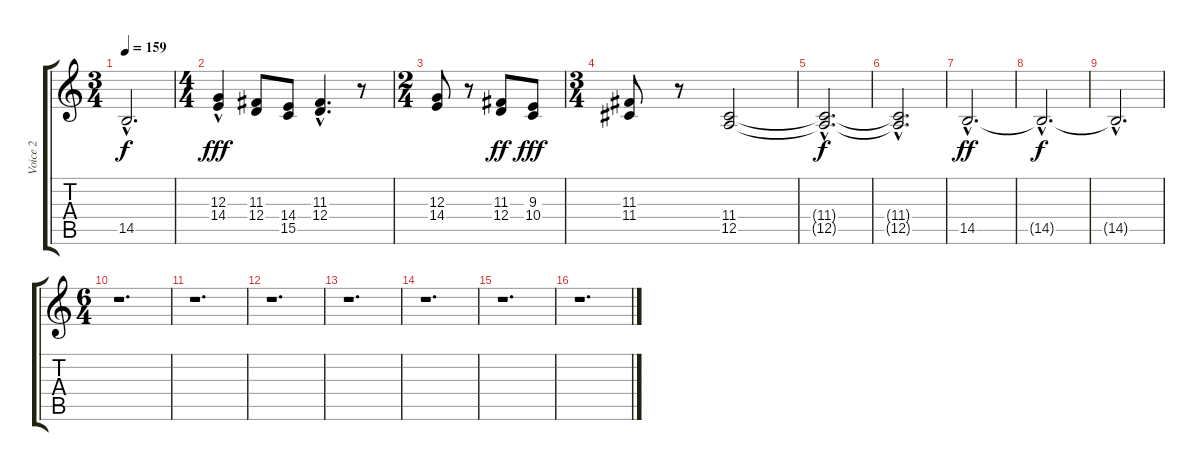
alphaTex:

\track ("Voice 2" "Voice 2") {instrument choiraahs}
\staff {score tabs}
\tuning (E4 B3 G3 D3 A2 E2) {hide}
\ts (3 4)
\tempo 159
\clef g2
\ks c
14.5{hac t}.2{d dy f} |
\ts (4 4)
(12.3{hac} 14.4).4{dy fff} (11.3 12.4).8 (14.4 15.5).8 (11.3{hac} 12.4{hac}).4{d} r.8 |
\ts (2 4)
(12.3 14.4).8 r.8 (11.3 12.4).8{dy ff} (9.3 10.4).8{dy fff} |
\ts (3 4)
(11.3 11.4).8 r.8 (11.4 12.5).2 |
(11.4{hac t} 12.5{hac t}).2{d dy f} |
(11.4{hac t} 12.5{hac t}).2{d} |
14.5{hac}.2{d dy ff} |
14.5{hac t}.2{d dy f} |
14.5{hac t}.2{d} |
\ts (6 4)
r.1{d} |
r.1{d} |
r.1{d} |
r.1{d} |
r.1{d} |
r.1{d} |
r.1{d}
